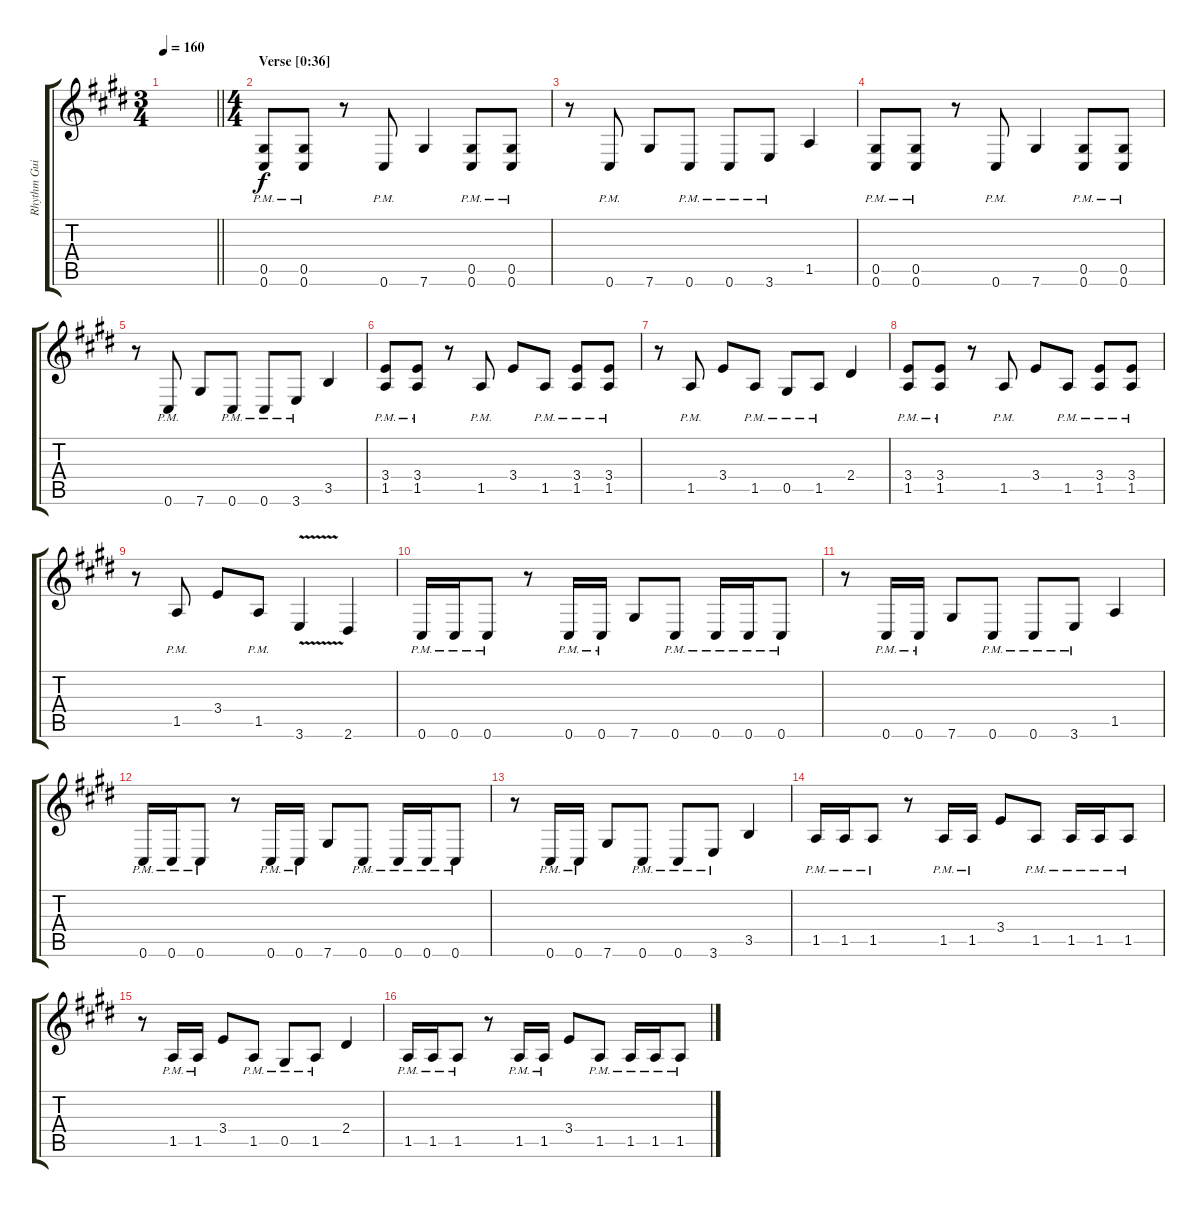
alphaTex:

\track ("Rhythm Guitar II" "Rhythm Gui") {instrument distortionguitar}
\staff {score tabs}
\tuning (Eb4 Bb3 Gb3 Db3 Ab2 Db2) {hide}
\ts (3 4)
\tempo 160
\clef g2
\barLineRight lightlight
\ks c#minor
|
\ts (4 4)
\section ("" "Verse [0:36]")
(0.5{pm} 0.6{pm}).8 (0.5{pm} 0.6{pm}).8 r.8 0.6{pm}.8 7.6.4 (0.5{pm} 0.6{pm}).8 (0.5{pm} 0.6{pm}).8 |
r.8 0.6{pm}.8 7.6.8 0.6{pm}.8 0.6{pm}.8 3.6{pm}.8 1.5.4 |
(0.5{pm} 0.6{pm}).8 (0.5{pm} 0.6{pm}).8 r.8 0.6{pm}.8 7.6.4 (0.5{pm} 0.6{pm}).8 (0.5{pm} 0.6{pm}).8 |
r.8 0.6{pm}.8 7.6.8 0.6{pm}.8 0.6{pm}.8 3.6{pm}.8 3.5.4 |
(3.4{pm} 1.5{pm}).8 (3.4{pm} 1.5{pm}).8 r.8 1.5{pm}.8 3.4.8 1.5{pm}.8 (3.4{pm} 1.5{pm}).8 (3.4{pm} 1.5{pm}).8 |
r.8 1.5{pm}.8 3.4.8 1.5{pm}.8 0.5{pm}.8 1.5{pm}.8 2.4.4 |
(3.4{pm} 1.5{pm}).8 (3.4{pm} 1.5{pm}).8 r.8 1.5{pm}.8 3.4.8 1.5{pm}.8 (3.4{pm} 1.5{pm}).8 (3.4{pm} 1.5{pm}).8 |
r.8 1.5{pm}.8 3.4.8 1.5{pm}.8 3.6{v}.4 2.6.4 |
0.6{pm}.16 0.6{pm}.16 0.6{pm}.8 r.8 0.6{pm}.16 0.6{pm}.16 7.6.8 0.6{pm}.8 0.6{pm}.16 0.6{pm}.16 0.6{pm}.8 |
r.8 0.6{pm}.16 0.6{pm}.16 7.6.8 0.6{pm}.8 0.6{pm}.8 3.6{pm}.8 1.5.4 |
0.6{pm}.16 0.6{pm}.16 0.6{pm}.8 r.8 0.6{pm}.16 0.6{pm}.16 7.6.8 0.6{pm}.8 0.6{pm}.16 0.6{pm}.16 0.6{pm}.8 |
r.8 0.6{pm}.16 0.6{pm}.16 7.6.8 0.6{pm}.8 0.6{pm}.8 3.6{pm}.8 3.5.4 |
1.5{pm}.16 1.5{pm}.16 1.5{pm}.8 r.8 1.5{pm}.16 1.5{pm}.16 3.4.8 1.5{pm}.8 1.5{pm}.16 1.5{pm}.16 1.5{pm}.8 |
r.8 1.5{pm}.16 1.5{pm}.16 3.4.8 1.5{pm}.8 0.5{pm}.8 1.5{pm}.8 2.4.4 |
1.5{pm}.16 1.5{pm}.16 1.5{pm}.8 r.8 1.5{pm}.16 1.5{pm}.16 3.4.8 1.5{pm}.8 1.5{pm}.16 1.5{pm}.16 1.5{pm}.8
